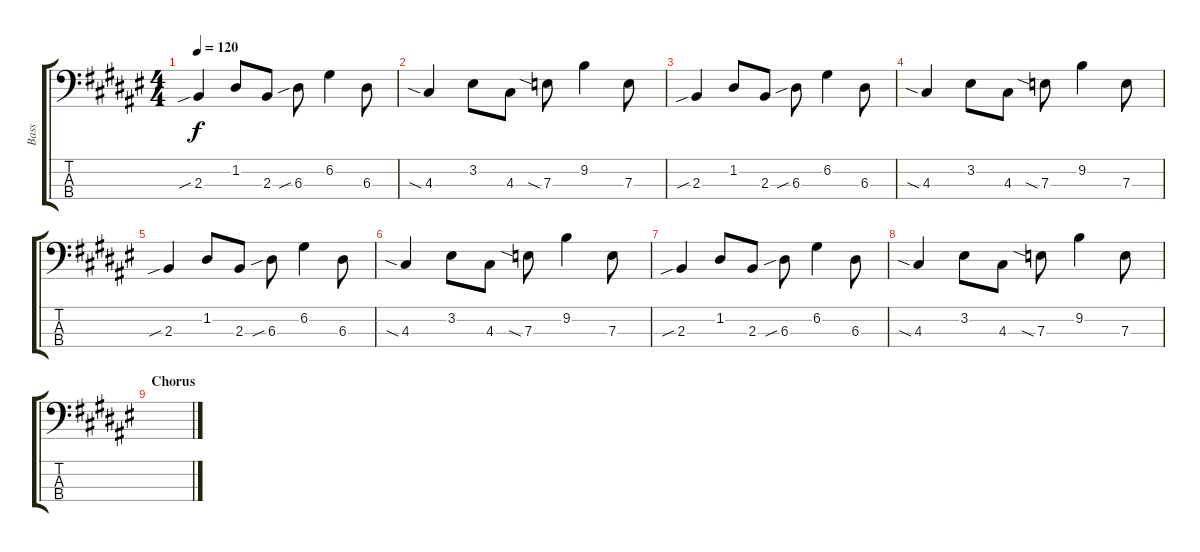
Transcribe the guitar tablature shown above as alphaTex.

\track ("Bass" "Bass") {instrument fretlessbass}
\staff {score tabs}
\tuning (G2 D2 A1 E1) {hide}
\ts (4 4)
\tempo 120
\clef f4
\ks f#
2.3{sib}.4{dy f} 1.2.8 2.3.8 6.3{sib}.8 6.2.4 6.3.8 |
4.3{sia}.4 3.2.8 4.3.8 7.3{sia}.8 9.2.4 7.3.8 |
2.3{sib}.4 1.2.8 2.3.8 6.3{sib}.8 6.2.4 6.3.8 |
4.3{sia}.4 3.2.8 4.3.8 7.3{sia}.8 9.2.4 7.3.8 |
2.3{sib}.4 1.2.8 2.3.8 6.3{sib}.8 6.2.4 6.3.8 |
4.3{sia}.4 3.2.8 4.3.8 7.3{sia}.8 9.2.4 7.3.8 |
2.3{sib}.4 1.2.8 2.3.8 6.3{sib}.8 6.2.4 6.3.8 |
4.3{sia}.4 3.2.8 4.3.8 7.3{sia}.8 9.2.4 7.3.8 |
\section ("" "Chorus")
